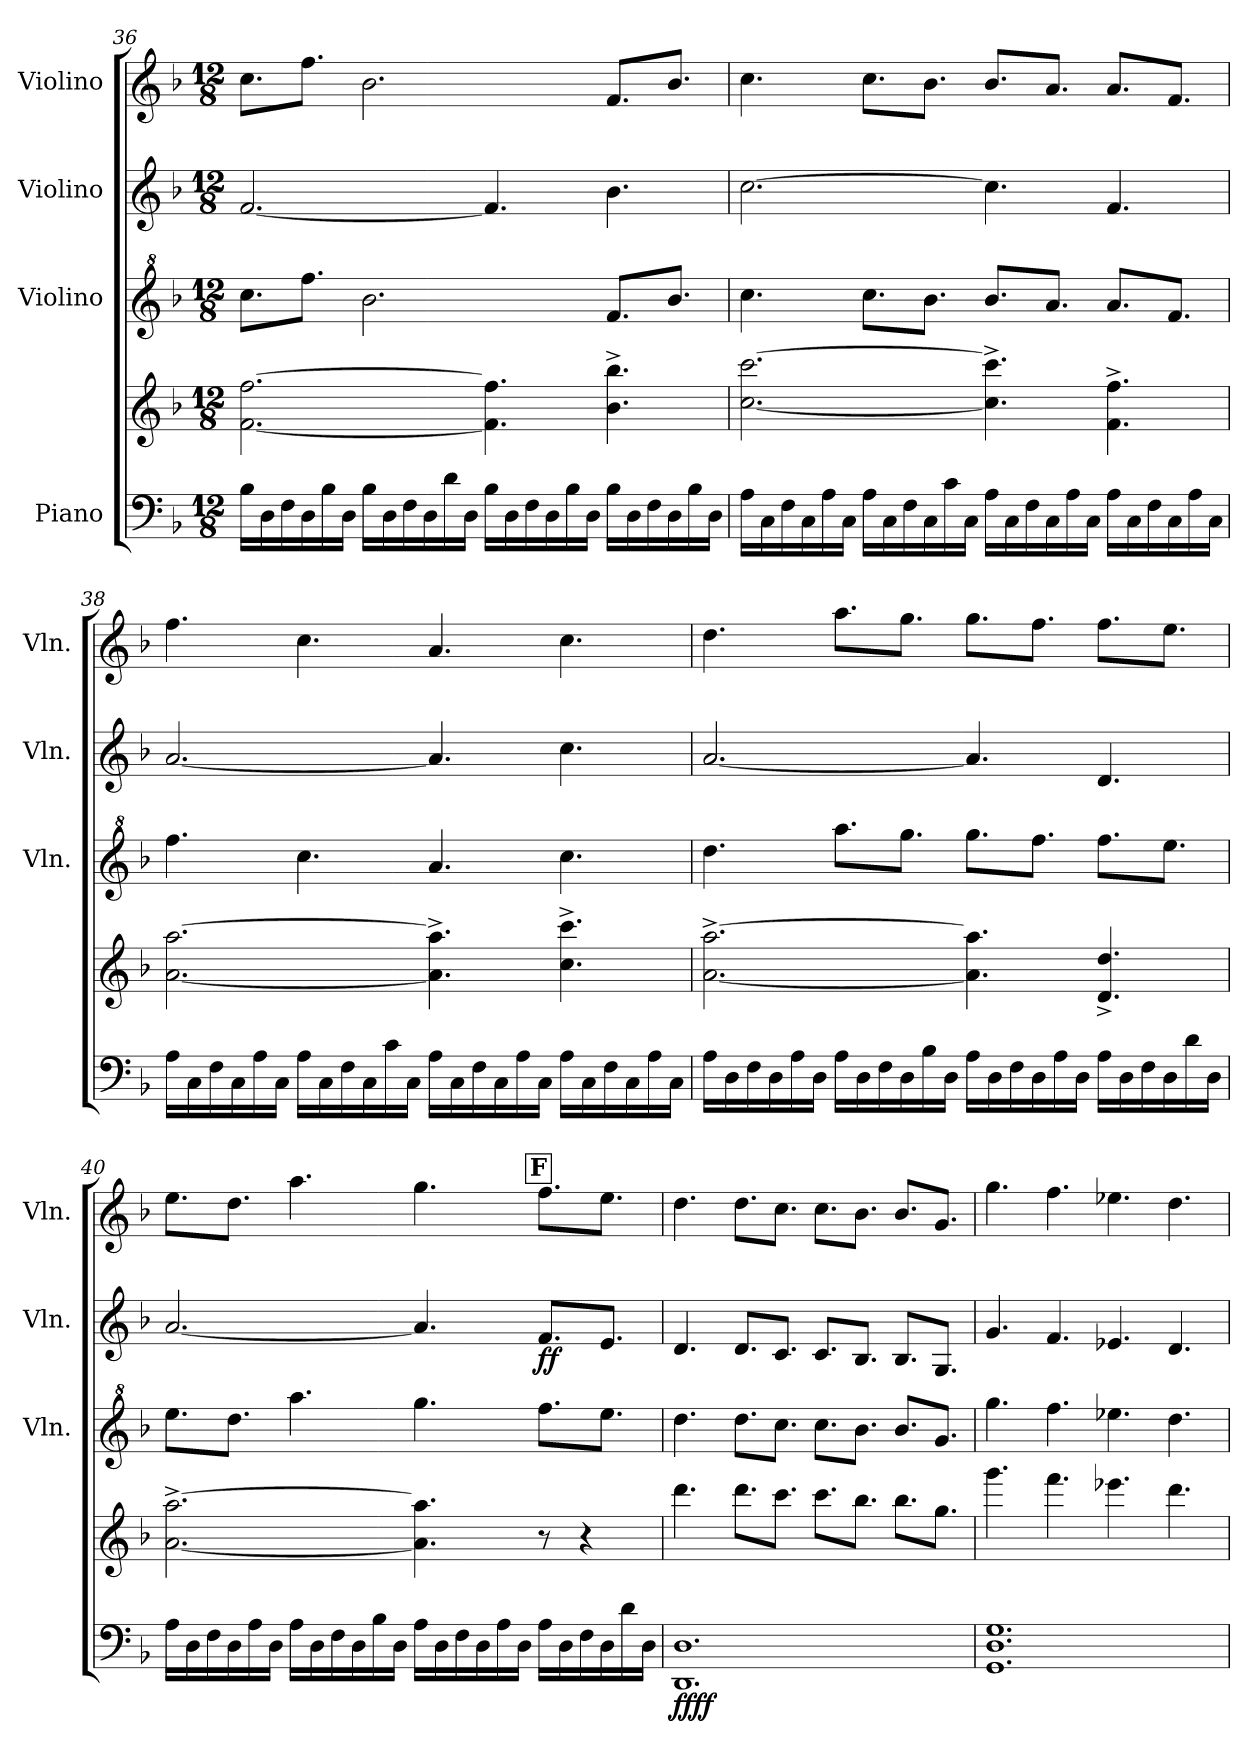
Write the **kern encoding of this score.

**kern	**kern	**dynam	**kern	**kern	**dynam	**kern
*part4	*part4	*part4	*part3	*part2	*part2	*part1
*staff5	*staff4	*staff4/5	*staff3	*staff2	*staff2	*staff1
*I"Piano	*	*	*I"Violino	*I"Violino	*	*I"Violino
*	*	*	*I'Vln.	*I'Vln.	*	*I'Vln.
!!LO:LB:g=z
*clefF4	*clefG2	*	*clefG^2	*clefG2	*	*clefG2
*k[b-]	*k[b-]	*	*k[b-]	*k[b-]	*	*k[b-]
*M12/8	*M12/8	*	*M12/8	*M12/8	*	*M12/8
=36	=36	=36	=36	=36	=36	=36
16B-\LL	[2.f\ [2.ff\	.	8.ccc\L	[2.f/	.	8.cc\L
16D\	.	.	.	.	.	.
16F\	.	.	.	.	.	.
16D\	.	.	8.fff\J	.	.	8.ff\J
16B-\	.	.	.	.	.	.
16D\JJ	.	.	.	.	.	.
16B-\LL	.	.	2.bb-\	.	.	2.b-\
16D\	.	.	.	.	.	.
16F\	.	.	.	.	.	.
16D\	.	.	.	.	.	.
16d\	.	.	.	.	.	.
16D\JJ	.	.	.	.	.	.
16B-\LL	4.f\] 4.ff\]	.	.	4.f/]	.	.
16D\	.	.	.	.	.	.
16F\	.	.	.	.	.	.
16D\	.	.	.	.	.	.
16B-\	.	.	.	.	.	.
16D\JJ	.	.	.	.	.	.
16B-\LL	4.b-\^ 4.bb-\^	.	8.ff/L	4.b-\	.	8.f/L
16D\	.	.	.	.	.	.
16F\	.	.	.	.	.	.
16D\	.	.	8.bb-/J	.	.	8.b-/J
16B-\	.	.	.	.	.	.
16D\JJ	.	.	.	.	.	.
!!LO:PB:g=z
=37	=37	=37	=37	=37	=37	=37
16A\LL	[2.cc\ [2.ccc\	.	4.ccc\	[2.cc\	.	4.cc\
16C\	.	.	.	.	.	.
16F\	.	.	.	.	.	.
16C\	.	.	.	.	.	.
16A\	.	.	.	.	.	.
16C\JJ	.	.	.	.	.	.
16A\LL	.	.	8.ccc\L	.	.	8.cc\L
16C\	.	.	.	.	.	.
16F\	.	.	.	.	.	.
16C\	.	.	8.bb-\J	.	.	8.b-\J
16c\	.	.	.	.	.	.
16C\JJ	.	.	.	.	.	.
16A\LL	4.cc\]^ 4.ccc\]^	.	8.bb-/L	4.cc\]	.	8.b-/L
16C\	.	.	.	.	.	.
16F\	.	.	.	.	.	.
16C\	.	.	8.aa/J	.	.	8.a/J
16A\	.	.	.	.	.	.
16C\JJ	.	.	.	.	.	.
16A\LL	4.f\^ 4.ff\^	.	8.aa/L	4.f/	.	8.a/L
16C\	.	.	.	.	.	.
16F\	.	.	.	.	.	.
16C\	.	.	8.ff/J	.	.	8.f/J
16A\	.	.	.	.	.	.
16C\JJ	.	.	.	.	.	.
!!LO:LB:g=z
=38	=38	=38	=38	=38	=38	=38
16A\LL	[2.a\ [2.aa\	.	4.fff\	[2.a/	.	4.ff\
16C\	.	.	.	.	.	.
16F\	.	.	.	.	.	.
16C\	.	.	.	.	.	.
16A\	.	.	.	.	.	.
16C\JJ	.	.	.	.	.	.
16A\LL	.	.	4.ccc\	.	.	4.cc\
16C\	.	.	.	.	.	.
16F\	.	.	.	.	.	.
16C\	.	.	.	.	.	.
16c\	.	.	.	.	.	.
16C\JJ	.	.	.	.	.	.
16A\LL	4.a\]^ 4.aa\]^	.	4.aa/	4.a/]	.	4.a/
16C\	.	.	.	.	.	.
16F\	.	.	.	.	.	.
16C\	.	.	.	.	.	.
16A\	.	.	.	.	.	.
16C\JJ	.	.	.	.	.	.
16A\LL	4.cc\^ 4.ccc\^	.	4.ccc\	4.cc\	.	4.cc\
16C\	.	.	.	.	.	.
16F\	.	.	.	.	.	.
16C\	.	.	.	.	.	.
16A\	.	.	.	.	.	.
16C\JJ	.	.	.	.	.	.
!!LO:PB:g=z
=39	=39	=39	=39	=39	=39	=39
16A\LL	[2.a\^ [2.aa\^	.	4.ddd\	[2.a/	.	4.dd\
16D\	.	.	.	.	.	.
16F\	.	.	.	.	.	.
16D\	.	.	.	.	.	.
16A\	.	.	.	.	.	.
16D\JJ	.	.	.	.	.	.
16A\LL	.	.	8.aaa\L	.	.	8.aa\L
16D\	.	.	.	.	.	.
16F\	.	.	.	.	.	.
16D\	.	.	8.ggg\J	.	.	8.gg\J
16B-\	.	.	.	.	.	.
16D\JJ	.	.	.	.	.	.
16A\LL	4.a\] 4.aa\]	.	8.ggg\L	4.a/]	.	8.gg\L
16D\	.	.	.	.	.	.
16F\	.	.	.	.	.	.
16D\	.	.	8.fff\J	.	.	8.ff\J
16A\	.	.	.	.	.	.
16D\JJ	.	.	.	.	.	.
16A\LL	4.d/^ 4.dd/^	.	8.fff\L	4.d/	.	8.ff\L
16D\	.	.	.	.	.	.
16F\	.	.	.	.	.	.
16D\	.	.	8.eee\J	.	.	8.ee\J
16d\	.	.	.	.	.	.
16D\JJ	.	.	.	.	.	.
!!LO:LB:g=z
!!LO:REH:place=s1:a:B:fs=14:t=F:qo=4.5
=40	=40	=40	=40	=40	=40	=40
16A\LL	[2.a\^ [2.aa\^	.	8.eee\L	[2.a/	.	8.ee\L
16D\	.	.	.	.	.	.
16F\	.	.	.	.	.	.
16D\	.	.	8.ddd\J	.	.	8.dd\J
16A\	.	.	.	.	.	.
16D\JJ	.	.	.	.	.	.
16A\LL	.	.	4.aaa\	.	.	4.aa\
16D\	.	.	.	.	.	.
16F\	.	.	.	.	.	.
16D\	.	.	.	.	.	.
16B-\	.	.	.	.	.	.
16D\JJ	.	.	.	.	.	.
16A\LL	4.a\] 4.aa\]	.	4.ggg\	4.a/]	.	4.gg\
16D\	.	.	.	.	.	.
16F\	.	.	.	.	.	.
16D\	.	.	.	.	.	.
16A\	.	.	.	.	.	.
16D\JJ	.	.	.	.	.	.
!	!	!	!	!	!LO:DY:b	!
16A\LL	8r	.	8.fff\L	8.f/L	ff	8.ff\L
16D\	.	.	.	.	.	.
16F\	4r	.	.	.	.	.
16D\	.	.	8.eee\J	8.e/J	.	8.ee\J
16d\	.	.	.	.	.	.
16D\JJ	.	.	.	.	.	.
=41	=41	=41	=41	=41	=41	=41
!	!	!LO:DY:b=2	!	!	!	!
!	!	!LO:DY:n=1:b	!	!	!	!
1.DD 1.D	4.ddd\	ff ff	4.ddd\	4.d/	.	4.dd\
.	8.ddd\L	.	8.ddd\L	8.d/L	.	8.dd\L
.	8.ccc\J	.	8.ccc\J	8.c/J	.	8.cc\J
.	8.ccc\L	.	8.ccc\L	8.c/L	.	8.cc\L
.	8.bb-\J	.	8.bb-\J	8.B-/J	.	8.b-\J
.	8.bb-\L	.	8.bb-/L	8.B-/L	.	8.b-/L
.	8.gg\J	.	8.gg/J	8.G/J	.	8.g/J
!!LO:PB:g=z
=42	=42	=42	=42	=42	=42	=42
1.GG 1.D 1.G	4.ggg\	.	4.ggg\	4.g/	.	4.gg\
.	4.fff\	.	4.fff\	4.f/	.	4.ff\
.	4.eee-X\	.	4.eee-X\	4.e-X/	.	4.ee-X\
.	4.ddd\	.	4.ddd\	4.d/	.	4.dd\
=	=	=	=	=	=	=
*-	*-	*-	*-	*-	*-	*-
